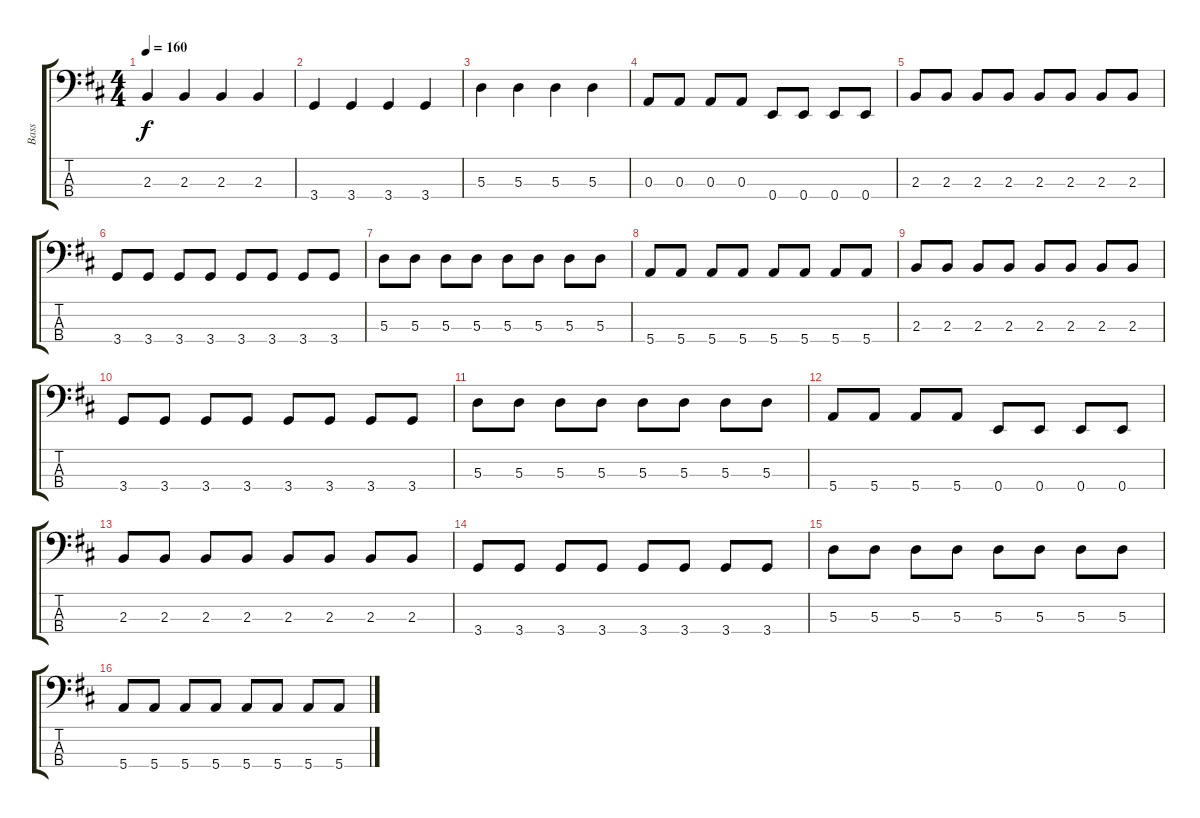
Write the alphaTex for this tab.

\track ("Bass" "Bass") {instrument electricbassfinger}
\staff {score tabs}
\tuning (G2 D2 A1 E1) {hide}
\ts (4 4)
\tempo 160
\clef f4
\ks d
2.3.4{dy f} 2.3.4 2.3.4 2.3.4 |
3.4.4 3.4.4 3.4.4 3.4.4 |
5.3.4 5.3.4 5.3.4 5.3.4 |
0.3.8 0.3.8 0.3.8 0.3.8 0.4.8 0.4.8 0.4.8 0.4.8 |
2.3.8 2.3.8 2.3.8 2.3.8 2.3.8 2.3.8 2.3.8 2.3.8 |
3.4.8 3.4.8 3.4.8 3.4.8 3.4.8 3.4.8 3.4.8 3.4.8 |
5.3.8 5.3.8 5.3.8 5.3.8 5.3.8 5.3.8 5.3.8 5.3.8 |
5.4.8 5.4.8 5.4.8 5.4.8 5.4.8 5.4.8 5.4.8 5.4.8 |
2.3.8 2.3.8 2.3.8 2.3.8 2.3.8 2.3.8 2.3.8 2.3.8 |
3.4.8 3.4.8 3.4.8 3.4.8 3.4.8 3.4.8 3.4.8 3.4.8 |
5.3.8 5.3.8 5.3.8 5.3.8 5.3.8 5.3.8 5.3.8 5.3.8 |
5.4.8 5.4.8 5.4.8 5.4.8 0.4.8 0.4.8 0.4.8 0.4.8 |
2.3.8 2.3.8 2.3.8 2.3.8 2.3.8 2.3.8 2.3.8 2.3.8 |
3.4.8 3.4.8 3.4.8 3.4.8 3.4.8 3.4.8 3.4.8 3.4.8 |
5.3.8 5.3.8 5.3.8 5.3.8 5.3.8 5.3.8 5.3.8 5.3.8 |
5.4.8 5.4.8 5.4.8 5.4.8 5.4.8 5.4.8 5.4.8 5.4.8
